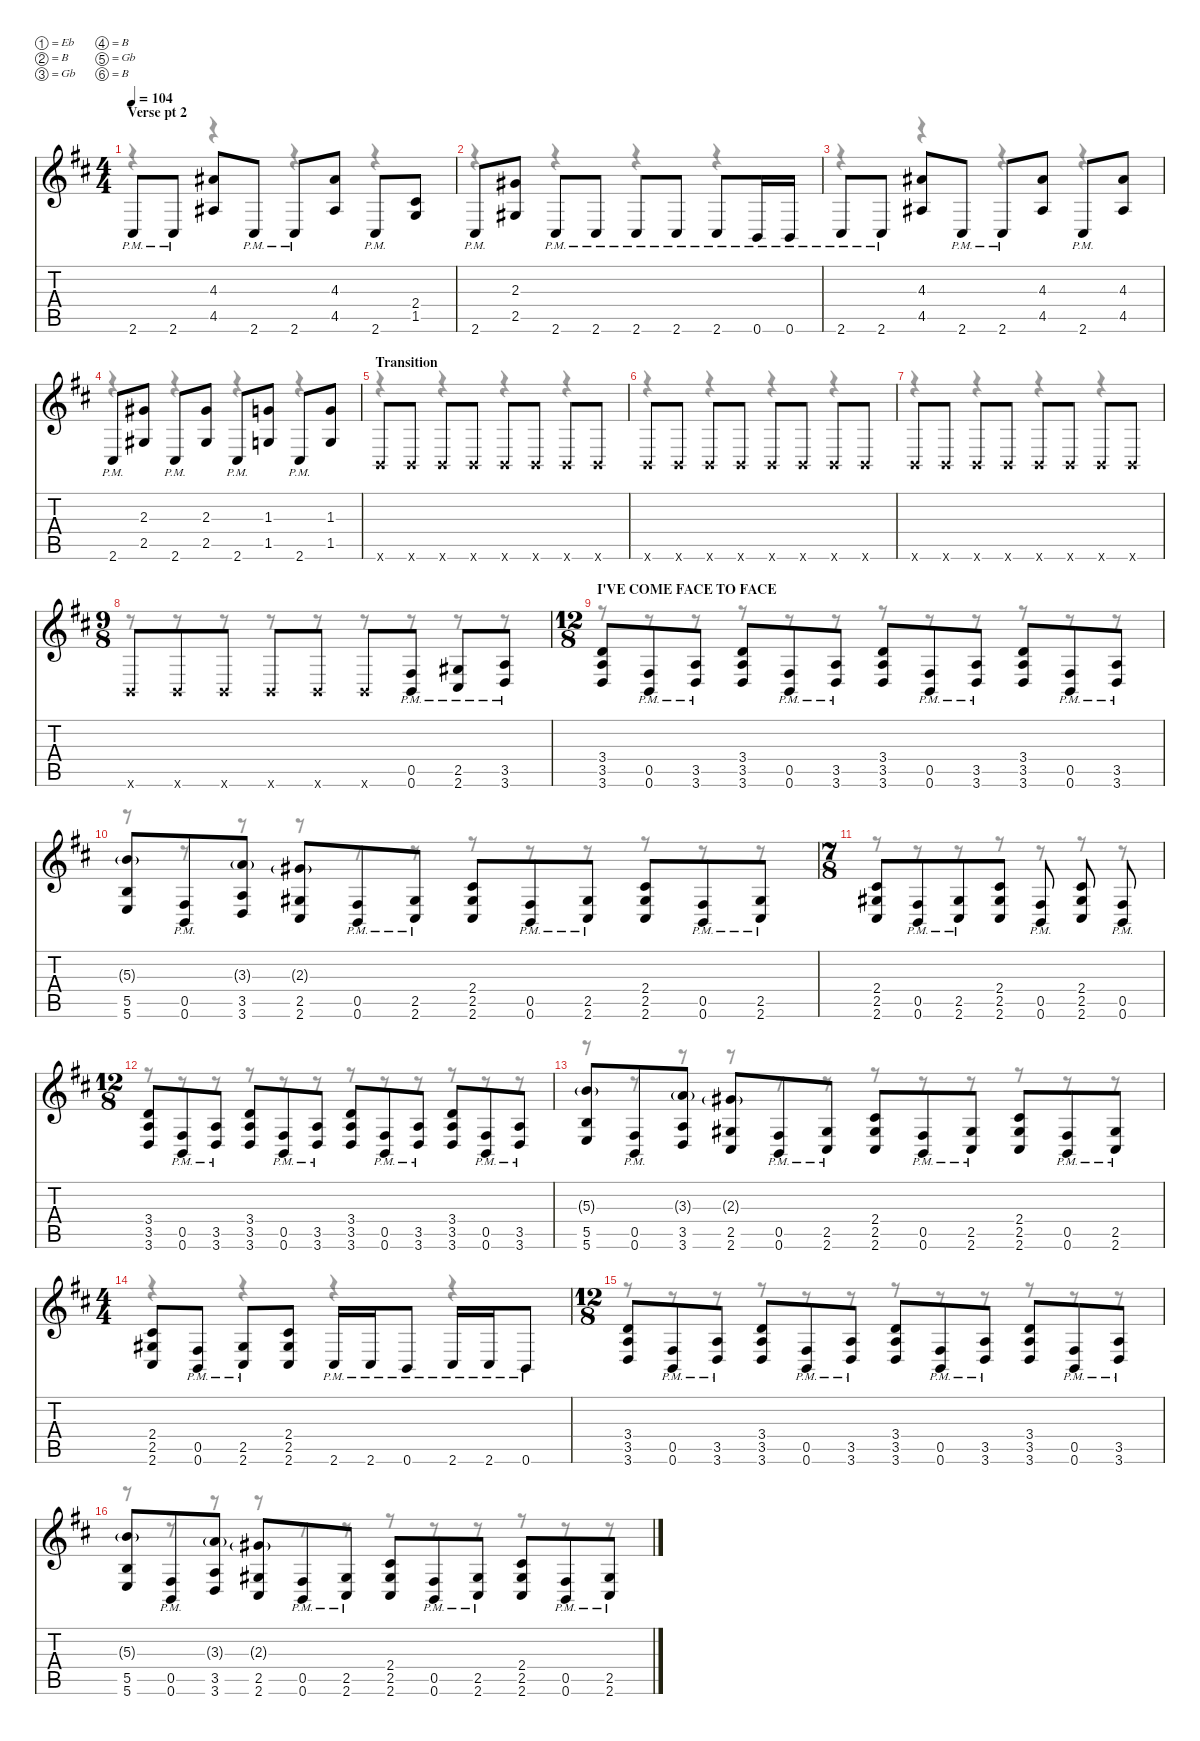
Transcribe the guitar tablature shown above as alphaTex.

\defaultSystemsLayout 4
\hideDynamics
\bracketExtendMode nobrackets
\singleTrackTrackNamePolicy hidden
\multiTrackTrackNamePolicy hidden
\firstSystemTrackNameMode fullname
\otherSystemsTrackNameOrientation horizontal
\track ("Rhythm Guitar 1" "dist.guit.") {mute instrument distortionguitar}
\staff {score tabs}
\tuning (Eb4 B3 Gb3 B2 Gb2 B1)
\voice
\ts (4 4)
\section ("" "Verse pt 2")
\tempo 104
\clef g2
\ks bminor
2.6{pm acc #}.8{dy ppp beam Up} 2.6{pm acc #}.8{beam Up} (4.3{acc #} 4.5{acc #}).8{beam Up} 2.6{pm acc #}.8{beam Up} 2.6{pm acc #}.8{beam Up} (4.3{acc #} 4.5{acc #}).8{beam Up} 2.6{pm acc #}.8{beam Up} (2.4{acc #} 1.5{acc forcenatural}).8{beam Up} |
2.6{pm acc #}.8{beam Up} (2.3{acc #} 2.5{acc #}).8{beam Up} 2.6{pm acc #}.8{beam Up} 2.6{pm acc #}.8{beam Up} 2.6{pm acc #}.8{beam Up} 2.6{pm acc #}.8{beam Up} 2.6{pm acc #}.8{beam Up} 0.6{pm acc forcenatural}.16{beam Up} 0.6{pm acc forcenatural}.16{beam Up} |
2.6{pm acc #}.8{beam Up} 2.6{pm acc #}.8{beam Up} (4.3{acc #} 4.5{acc #}).8{beam Up} 2.6{pm acc #}.8{beam Up} 2.6{pm acc #}.8{beam Up} (4.3{acc #} 4.5{acc #}).8{beam Up} 2.6{pm acc #}.8{beam Up} (4.3{acc #} 4.5{acc #}).8{beam Up} |
2.6{pm acc #}.8{beam Up} (2.3{acc #} 2.5{acc #}).8{beam Up} 2.6{pm acc #}.8{beam Up} (2.3{acc #} 2.5{acc #}).8{beam Up} 2.6{pm acc #}.8{beam Up} (1.3{acc forcenatural} 1.5{acc forcenatural}).8{beam Up} 2.6{pm acc #}.8{beam Up} (1.3{acc forcenatural} 1.5{acc forcenatural}).8{beam Up} |
\section ("" "Transition")
0.6{x acc forcenatural}.8{beam Up} 0.6{x acc forcenatural}.8{beam Up} 0.6{x acc forcenatural}.8{beam Up} 0.6{x acc forcenatural}.8{beam Up} 0.6{x acc forcenatural}.8{beam Up} 0.6{x acc forcenatural}.8{beam Up} 0.6{x acc forcenatural}.8{beam Up} 0.6{x acc forcenatural}.8{beam Up} |
0.6{x acc forcenatural}.8{beam Up} 0.6{x acc forcenatural}.8{dy pp beam Up} 0.6{x acc forcenatural}.8{beam Up} 0.6{x acc forcenatural}.8{beam Up} 0.6{x acc forcenatural}.8{beam Up} 0.6{x acc forcenatural}.8{beam Up} 0.6{x acc forcenatural}.8{beam Up} 0.6{x acc forcenatural}.8{beam Up} |
0.6{x acc forcenatural}.8{dy p beam Up} 0.6{x acc forcenatural}.8{beam Up} 0.6{x acc forcenatural}.8{beam Up} 0.6{x acc forcenatural}.8{beam Up} 0.6{x acc forcenatural}.8{beam Up} 0.6{x acc forcenatural}.8{beam Up} 0.6{x acc forcenatural}.8{beam Up} 0.6{x acc forcenatural}.8{beam Up} |
\ts (9 8)
\beaming (8 3 2 2 2)
0.6{x acc forcenatural}.8{beam Up} 0.6{x acc forcenatural}.8{beam Up} 0.6{x acc forcenatural}.8{beam Up} 0.6{x acc forcenatural}.8{beam Up} 0.6{x acc forcenatural}.8{dy mp beam Up} 0.6{x acc forcenatural}.8{beam Up} (0.5{pm acc #} 0.6{pm acc forcenatural}).8{dy f beam Up} (2.5{pm acc #} 2.6{pm acc #}).8{beam Up} (3.5{pm acc forcenatural} 3.6{pm acc forcenatural}).8{beam Up} |
\ts (12 8)
\beaming (8 3 3 3 3)
\section ("" "I'VE COME FACE TO FACE")
(3.4{acc forcenatural} 3.5{acc forcenatural} 3.6{acc forcenatural}).8{beam Up} (0.5{pm acc #} 0.6{pm acc forcenatural}).8{beam Up} (3.5{pm acc forcenatural} 3.6{pm acc forcenatural}).8{beam Up} (3.4{acc forcenatural} 3.5{acc forcenatural} 3.6{acc forcenatural}).8{beam Up} (0.5{pm acc #} 0.6{pm acc forcenatural}).8{beam Up} (3.5{pm acc forcenatural} 3.6{pm acc forcenatural}).8{beam Up} (3.4{acc forcenatural} 3.5{acc forcenatural} 3.6{acc forcenatural}).8{beam Up} (0.5{pm acc #} 0.6{pm acc forcenatural}).8{beam Up} (3.5{pm acc forcenatural} 3.6{pm acc forcenatural}).8{beam Up} (3.4{acc forcenatural} 3.5{acc forcenatural} 3.6{acc forcenatural}).8{beam Up} (0.5{pm acc #} 0.6{pm acc forcenatural}).8{beam Up} (3.5{pm acc forcenatural} 3.6{pm acc forcenatural}).8{beam Up} |
(5.3{g acc forcenatural} 5.5{acc forcenatural} 5.6{acc forcenatural}).8{beam Up} (0.5{pm acc #} 0.6{pm acc forcenatural}).8{beam Up} (3.3{g acc forcenatural} 3.5{acc forcenatural} 3.6{acc forcenatural}).8{beam Up} (2.3{g acc #} 2.5{acc #} 2.6{acc #}).8{beam Up} (0.5{pm acc #} 0.6{pm acc forcenatural}).8{beam Up} (2.5{pm acc #} 2.6{pm acc #}).8{beam Up} (2.4{acc #} 2.5{acc #} 2.6{acc #}).8{beam Up} (0.5{pm acc #} 0.6{pm acc forcenatural}).8{beam Up} (2.5{pm acc #} 2.6{pm acc #}).8{beam Up} (2.4{acc #} 2.5{acc #} 2.6{acc #}).8{beam Up} (0.5{pm acc #} 0.6{pm acc forcenatural}).8{beam Up} (2.5{pm acc #} 2.6{pm acc #}).8{beam Up} |
\ts (7 8)
\beaming (8 4 1 1 1)
(2.4{acc #} 2.5{acc #} 2.6{acc #}).8{beam Up} (0.5{pm acc #} 0.6{pm acc forcenatural}).8{beam Up} (2.5{pm acc #} 2.6{pm acc #}).8{beam Up} (2.4{acc #} 2.5{acc #} 2.6{acc #}).8{beam Up} (0.5{pm acc #} 0.6{pm acc forcenatural}).8{beam Up} (2.4{acc #} 2.5{acc #} 2.6{acc #}).8{beam Up} (0.5{pm acc #} 0.6{pm acc forcenatural}).8{beam Up} |
\ts (12 8)
\beaming (8 3 3 3 3)
(3.4{acc forcenatural} 3.5{acc forcenatural} 3.6{acc forcenatural}).8{beam Up} (0.5{pm acc #} 0.6{pm acc forcenatural}).8{beam Up} (3.5{pm acc forcenatural} 3.6{pm acc forcenatural}).8{beam Up} (3.4{acc forcenatural} 3.5{acc forcenatural} 3.6{acc forcenatural}).8{beam Up} (0.5{pm acc #} 0.6{pm acc forcenatural}).8{beam Up} (3.5{pm acc forcenatural} 3.6{pm acc forcenatural}).8{beam Up} (3.4{acc forcenatural} 3.5{acc forcenatural} 3.6{acc forcenatural}).8{beam Up} (0.5{pm acc #} 0.6{pm acc forcenatural}).8{beam Up} (3.5{pm acc forcenatural} 3.6{pm acc forcenatural}).8{beam Up} (3.4{acc forcenatural} 3.5{acc forcenatural} 3.6{acc forcenatural}).8{beam Up} (0.5{pm acc #} 0.6{pm acc forcenatural}).8{beam Up} (3.5{pm acc forcenatural} 3.6{pm acc forcenatural}).8{beam Up} |
(5.3{g acc forcenatural} 5.5{acc forcenatural} 5.6{acc forcenatural}).8{beam Up} (0.5{pm acc #} 0.6{pm acc forcenatural}).8{beam Up} (3.3{g acc forcenatural} 3.5{acc forcenatural} 3.6{acc forcenatural}).8{beam Up} (2.3{g acc #} 2.5{acc #} 2.6{acc #}).8{beam Up} (0.5{pm acc #} 0.6{pm acc forcenatural}).8{beam Up} (2.5{pm acc #} 2.6{pm acc #}).8{beam Up} (2.4{acc #} 2.5{acc #} 2.6{acc #}).8{beam Up} (0.5{pm acc #} 0.6{pm acc forcenatural}).8{beam Up} (2.5{pm acc #} 2.6{pm acc #}).8{beam Up} (2.4{acc #} 2.5{acc #} 2.6{acc #}).8{beam Up} (0.5{pm acc #} 0.6{pm acc forcenatural}).8{beam Up} (2.5{pm acc #} 2.6{pm acc #}).8{beam Up} |
\ts (4 4)
\beaming (8 2 2 2 2)
(2.4{acc #} 2.5{acc #} 2.6{acc #}).8{beam Up} (0.5{pm acc #} 0.6{pm acc forcenatural}).8{beam Up} (2.5{pm acc #} 2.6{pm acc #}).8{beam Up} (2.4{acc #} 2.5{acc #} 2.6{acc #}).8{beam Up} 2.6{pm acc #}.16{beam Up} 2.6{pm acc #}.16{beam Up} 0.6{pm acc forcenatural}.8{beam Up} 2.6{pm acc #}.16{beam Up} 2.6{pm acc #}.16{beam Up} 0.6{pm acc forcenatural}.8{beam Up} |
\ts (12 8)
\beaming (8 3 3 3 3)
(3.4{acc forcenatural} 3.5{acc forcenatural} 3.6{acc forcenatural}).8{beam Up} (0.5{pm acc #} 0.6{pm acc forcenatural}).8{beam Up} (3.5{pm acc forcenatural} 3.6{pm acc forcenatural}).8{beam Up} (3.4{acc forcenatural} 3.5{acc forcenatural} 3.6{acc forcenatural}).8{beam Up} (0.5{pm acc #} 0.6{pm acc forcenatural}).8{beam Up} (3.5{pm acc forcenatural} 3.6{pm acc forcenatural}).8{beam Up} (3.4{acc forcenatural} 3.5{acc forcenatural} 3.6{acc forcenatural}).8{beam Up} (0.5{pm acc #} 0.6{pm acc forcenatural}).8{beam Up} (3.5{pm acc forcenatural} 3.6{pm acc forcenatural}).8{beam Up} (3.4{acc forcenatural} 3.5{acc forcenatural} 3.6{acc forcenatural}).8{beam Up} (0.5{pm acc #} 0.6{pm acc forcenatural}).8{beam Up} (3.5{pm acc forcenatural} 3.6{pm acc forcenatural}).8{beam Up} |
(5.3{g acc forcenatural} 5.5{acc forcenatural} 5.6{acc forcenatural}).8{beam Up} (0.5{pm acc #} 0.6{pm acc forcenatural}).8{beam Up} (3.3{g acc forcenatural} 3.5{acc forcenatural} 3.6{acc forcenatural}).8{beam Up} (2.3{g acc #} 2.5{acc #} 2.6{acc #}).8{beam Up} (0.5{pm acc #} 0.6{pm acc forcenatural}).8{beam Up} (2.5{pm acc #} 2.6{pm acc #}).8{beam Up} (2.4{acc #} 2.5{acc #} 2.6{acc #}).8{beam Up} (0.5{pm acc #} 0.6{pm acc forcenatural}).8{beam Up} (2.5{pm acc #} 2.6{pm acc #}).8{beam Up} (2.4{acc #} 2.5{acc #} 2.6{acc #}).8{beam Up} (0.5{pm acc #} 0.6{pm acc forcenatural}).8{beam Up} (2.5{pm acc #} 2.6{pm acc #}).8{beam Up}
\voice
\clef g2
\ottava regular
\simile none
\ks bminor
r.4{dy mf beam Down} r.4{beam Down} r.4{beam Down} r.4{beam Down} |
r.4{beam Down} r.4{beam Down} r.4{beam Down} r.4{beam Down} |
r.4{beam Down} r.4{beam Down} r.4{beam Down} r.4{beam Down} |
r.4{beam Down} r.4{beam Down} r.4{beam Down} r.4{beam Down} |
r.4{beam Down} r.4{beam Down} r.4{beam Down} r.4{beam Down} |
r.4{beam Down} r.4{beam Down} r.4{beam Down} r.4{beam Down} |
r.4{beam Down} r.4{beam Down} r.4{beam Down} r.4{beam Down} |
r.8{beam Down} r.8{beam Down} r.8{beam Down} r.8{beam Down} r.8{beam Down} r.8{beam Down} r.8{beam Down} r.8{beam Down} r.8{beam Down} |
r.8{beam Down} r.8{beam Down} r.8{beam Down} r.8{beam Down} r.8{beam Down} r.8{beam Down} r.8{beam Down} r.8{beam Down} r.8{beam Down} r.8{beam Down} r.8{beam Down} r.8{beam Down} |
r.8{beam Down} r.8{beam Down} r.8{beam Down} r.8{beam Down} r.8{beam Down} r.8{beam Down} r.8{beam Down} r.8{beam Down} r.8{beam Down} r.8{beam Down} r.8{beam Down} r.8{beam Down} |
r.8{beam Down} r.8{beam Down} r.8{beam Down} r.8{beam Down} r.8{beam Down} r.8{beam Down} r.8{beam Down} |
r.8{beam Down} r.8{beam Down} r.8{beam Down} r.8{beam Down} r.8{beam Down} r.8{beam Down} r.8{beam Down} r.8{beam Down} r.8{beam Down} r.8{beam Down} r.8{beam Down} r.8{beam Down} |
r.8{beam Down} r.8{beam Down} r.8{beam Down} r.8{beam Down} r.8{beam Down} r.8{beam Down} r.8{beam Down} r.8{beam Down} r.8{beam Down} r.8{beam Down} r.8{beam Down} r.8{beam Down} |
r.4{beam Down} r.4{beam Down} r.4{beam Down} r.4{beam Down} |
r.8{beam Down} r.8{beam Down} r.8{beam Down} r.8{beam Down} r.8{beam Down} r.8{beam Down} r.8{beam Down} r.8{beam Down} r.8{beam Down} r.8{beam Down} r.8{beam Down} r.8{beam Down} |
r.8{beam Down} r.8{beam Down} r.8{beam Down} r.8{beam Down} r.8{beam Down} r.8{beam Down} r.8{beam Down} r.8{beam Down} r.8{beam Down} r.8{beam Down} r.8{beam Down} r.8{beam Down}
